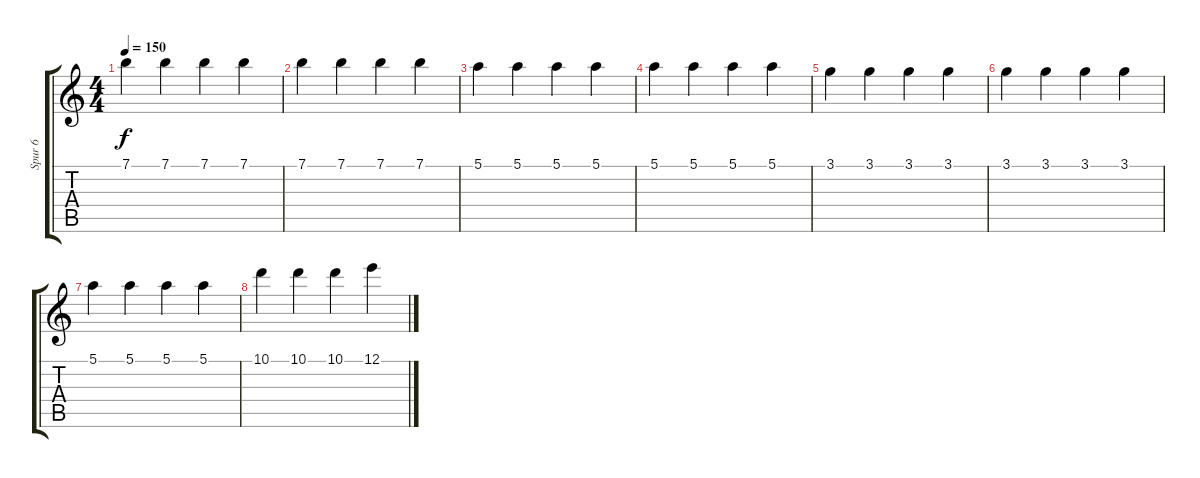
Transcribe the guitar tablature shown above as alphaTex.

\track ("Spur 6" "Spur 6") {instrument acousticguitarnylon}
\staff {score tabs}
\tuning (E4 B3 G3 D3 A2 E2) {hide}
\ts (4 4)
\tempo 150
\clef g2
\ks c
7.1.4{dy f} 7.1.4 7.1.4 7.1.4 |
7.1.4 7.1.4 7.1.4 7.1.4 |
5.1.4 5.1.4 5.1.4 5.1.4 |
5.1.4 5.1.4 5.1.4 5.1.4 |
3.1.4 3.1.4 3.1.4 3.1.4 |
3.1.4 3.1.4 3.1.4 3.1.4 |
5.1.4 5.1.4 5.1.4 5.1.4 |
10.1.4 10.1.4 10.1.4 12.1.4
